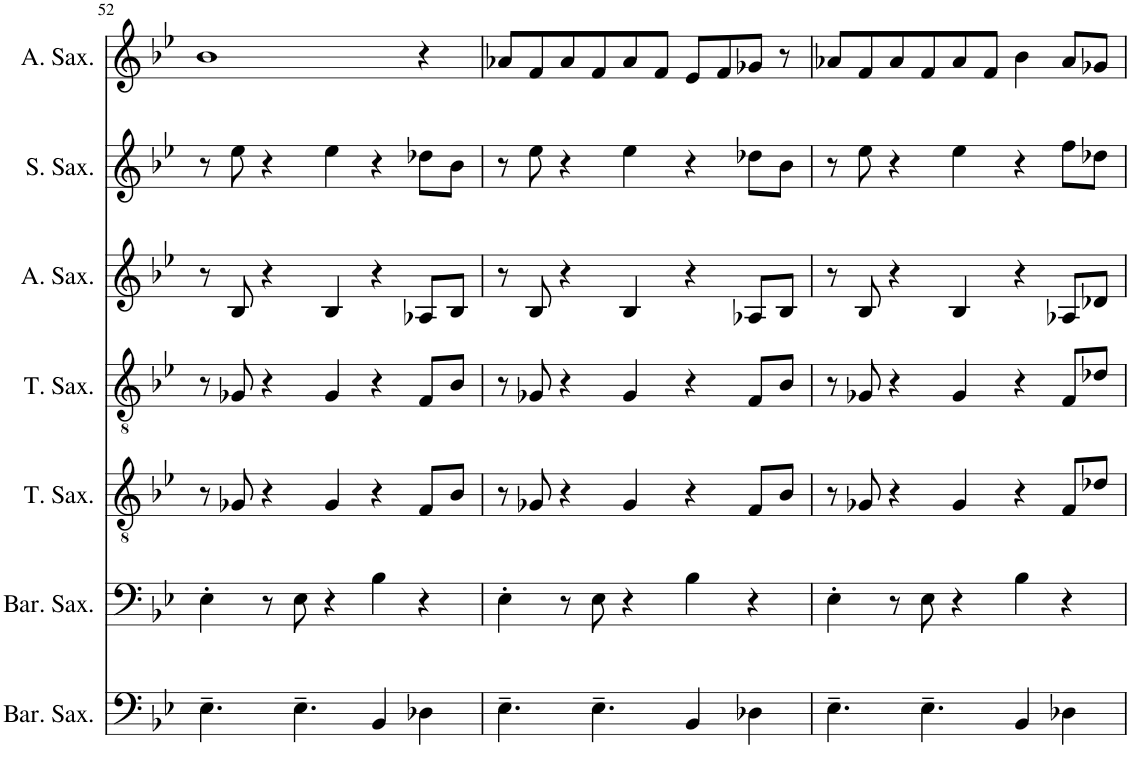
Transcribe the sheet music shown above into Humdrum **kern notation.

**kern	**kern	**kern	**kern	**kern	**kern	**kern
*part7	*part6	*part5	*part4	*part3	*part2	*part1
*staff7	*staff6	*staff5	*staff4	*staff3	*staff2	*staff1
*I"Baritone Saxophone	*I"Baritone Saxophone	*I"Tenor Saxophone	*I"Tenor Saxophone	*I"Alto Saxophone	*I"Soprano Saxophone	*I"Alto Saxophone
*I'Bar. Sax.	*I'Bar. Sax.	*I'T. Sax.	*I'T. Sax.	*I'A. Sax.	*I'S. Sax.	*I'A. Sax.
!!LO:PB:g=z
*clefF4	*clefF4	*clefGv2	*clefGv2	*clefG2	*clefG2	*clefG2
*ITrd12c21	*ITrd12c21	*ITrd8c14	*ITrd8c14	*ITrd5c9	*ITrd1c2	*ITrd5c9
*k[b-e-]	*k[b-e-]	*k[b-e-]	*k[b-e-]	*k[b-e-]	*k[b-e-]	*k[b-e-]
*M5/4	*M5/4	*M5/4	*M5/4	*M5/4	*M5/4	*M5/4
=52	=52	=52	=52	=52	=52	=52
4.E-~\	4E-'\	8r	8r	8r	8r	1b-
.	.	8G-X/	8G-X/	8B-/	8ee-\	.
.	8r	4r	4r	4r	4r	.
4.E-~\	8E-\	.	.	.	.	.
.	4r	4G-/	4G-/	4B-/	4ee-\	.
4BB-/	4B-\	4r	4r	4r	4r	.
4D-X\	4r	8F/L	8F/L	8A-X/L	8dd-X\L	4r
.	.	8B-/J	8B-/J	8B-/J	8b-\J	.
=53	=53	=53	=53	=53	=53	=53
4.E-~\	4E-'\	8r	8r	8r	8r	8a-X/L
.	.	8G-X/	8G-X/	8B-/	8ee-\	8f/
.	8r	4r	4r	4r	4r	8a-/
4.E-~\	8E-\	.	.	.	.	8f/
.	4r	4G-/	4G-/	4B-/	4ee-\	8a-/
.	.	.	.	.	.	8f/J
4BB-/	4B-\	4r	4r	4r	4r	8e-/L
.	.	.	.	.	.	8f/
4D-X\	4r	8F/L	8F/L	8A-X/L	8dd-X\L	8g-X/J
.	.	8B-/J	8B-/J	8B-/J	8b-\J	8r
=54	=54	=54	=54	=54	=54	=54
4.E-~\	4E-'\	8r	8r	8r	8r	8a-X/L
.	.	8G-X/	8G-X/	8B-/	8ee-\	8f/
.	8r	4r	4r	4r	4r	8a-/
4.E-~\	8E-\	.	.	.	.	8f/
.	4r	4G-/	4G-/	4B-/	4ee-\	8a-/
.	.	.	.	.	.	8f/J
4BB-/	4B-\	4r	4r	4r	4r	4b-\
4D-X\	4r	8F/L	8F/L	8A-X/L	8ff\L	8a-/L
.	.	8d-X/J	8d-X/J	8d-X/J	8dd-X\J	8g-X/J
=	=	=	=	=	=	=
*-	*-	*-	*-	*-	*-	*-
